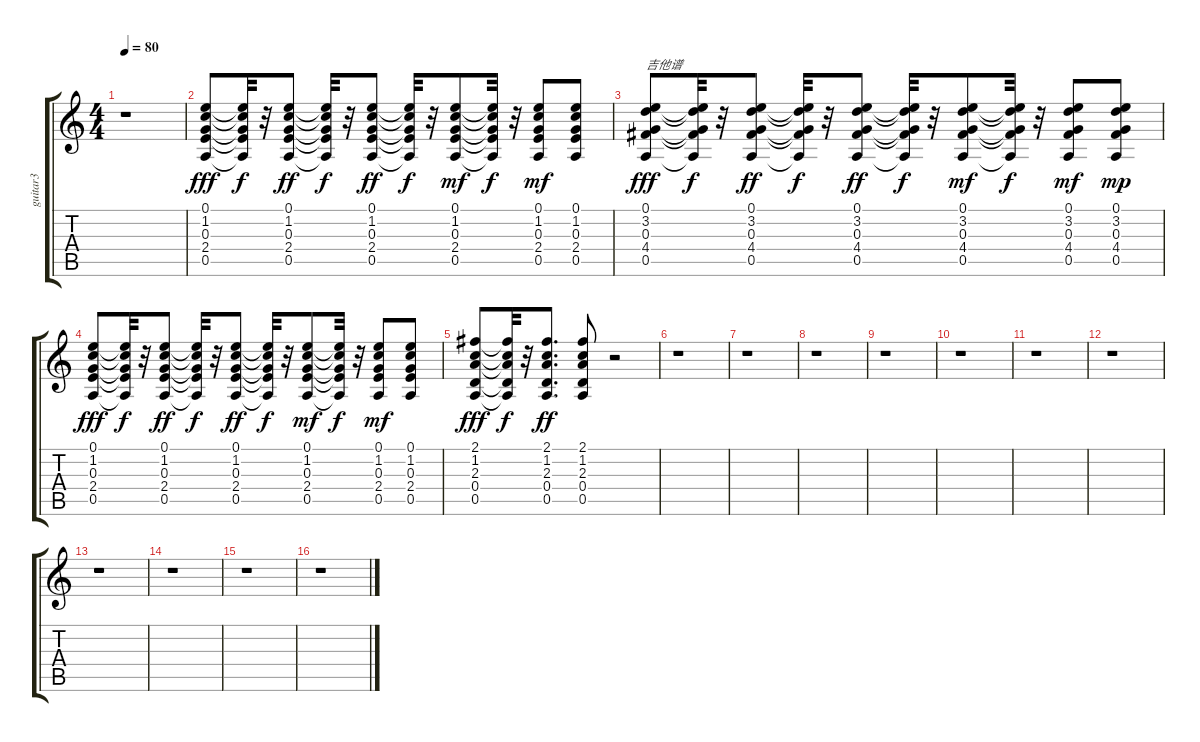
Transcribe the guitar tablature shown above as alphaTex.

\track ("guitar3" "guitar3") {instrument acousticguitarsteel}
\staff {score tabs}
\tuning (E4 B3 G3 D3 A2 E2) {hide}
\ts (4 4)
\tempo 80
\clef g2
\ks c
r.1{dy fff instrument acousticguitarsteel} |
(0.1 1.2 0.3 2.4 0.5).8 (0.1{t} 1.2{t} 0.3{t} 2.4{t} 0.5{t}).32{dy f} r.32 (0.1 1.2 0.3 2.4 0.5).8{dy ff} (0.1{t} 1.2{t} 0.3{t} 2.4{t} 0.5{t}).32{dy f} r.32 (0.1 1.2 0.3 2.4 0.5).8{dy ff} (0.1{t} 1.2{t} 0.3{t} 2.4{t} 0.5{t}).32{dy f} r.32 (0.1 1.2 0.3 2.4 0.5).8{dy mf} (0.1{t} 1.2{t} 0.3{t} 2.4{t} 0.5{t}).32{dy f} r.32 (0.1 1.2 0.3 2.4 0.5).8{dy mf} (0.1 1.2 0.3 2.4 0.5).8 |
(0.1 3.2 0.3 4.4 0.5).8{txt "吉他谱" dy fff} (0.1{t} 3.2{t} 0.3{t} 4.4{t} 0.5{t}).32{dy f} r.32 (0.1 3.2 0.3 4.4 0.5).8{dy ff} (0.1{t} 3.2{t} 0.3{t} 4.4{t} 0.5{t}).32{dy f} r.32 (0.1 3.2 0.3 4.4 0.5).8{dy ff} (0.1{t} 3.2{t} 0.3{t} 4.4{t} 0.5{t}).32{dy f} r.32 (0.1 3.2 0.3 4.4 0.5).8{dy mf} (0.1{t} 3.2{t} 0.3{t} 4.4{t} 0.5{t}).32{dy f} r.32 (0.1 3.2 0.3 4.4 0.5).8{dy mf} (0.1 3.2 0.3 4.4 0.5).8{dy mp} |
(0.1 1.2 0.3 2.4 0.5).8{dy fff} (0.1{t} 1.2{t} 0.3{t} 2.4{t} 0.5{t}).32{dy f} r.32 (0.1 1.2 0.3 2.4 0.5).8{dy ff} (0.1{t} 1.2{t} 0.3{t} 2.4{t} 0.5{t}).32{dy f} r.32 (0.1 1.2 0.3 2.4 0.5).8{dy ff} (0.1{t} 1.2{t} 0.3{t} 2.4{t} 0.5{t}).32{dy f} r.32 (0.1 1.2 0.3 2.4 0.5).8{dy mf} (0.1{t} 1.2{t} 0.3{t} 2.4{t} 0.5{t}).32{dy f} r.32 (0.1 1.2 0.3 2.4 0.5).8{dy mf} (0.1 1.2 0.3 2.4 0.5).8 |
(2.1 1.2 2.3 0.4 0.5).8{dy fff} (2.1{t} 1.2{t} 2.3{t} 0.4{t} 0.5{t}).32{dy f} r.32 (2.1 1.2 2.3 0.4 0.5).8{d dy ff} (2.1 1.2 2.3 0.4 0.5).8 r.2 |
r.1 |
r.1 |
r.1 |
r.1 |
r.1 |
r.1 |
r.1 |
r.1 |
r.1 |
r.1 |
r.1
